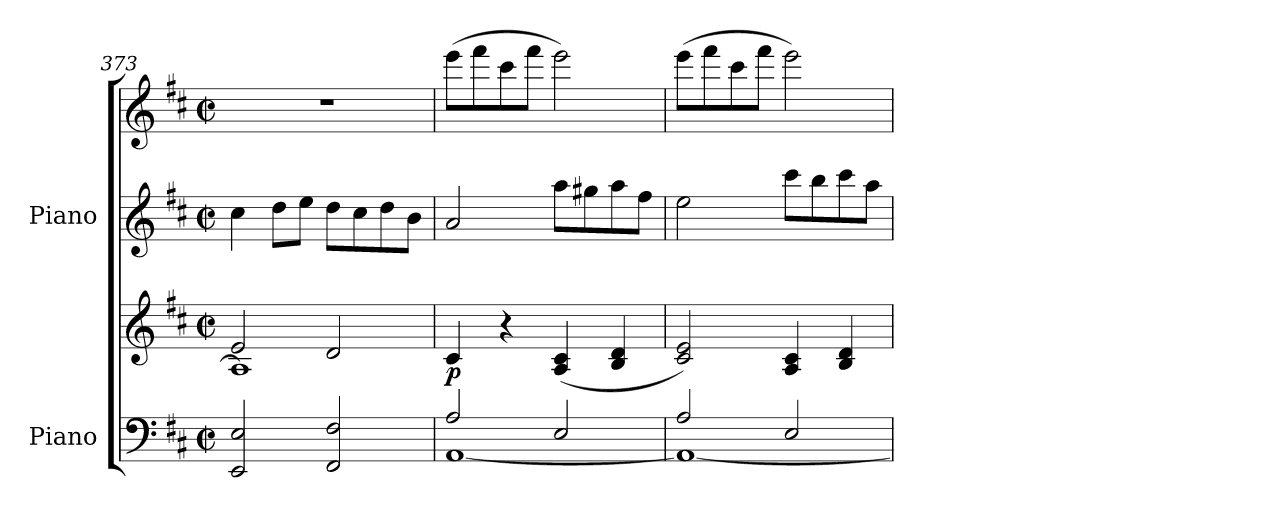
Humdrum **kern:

**kern	**kern	**dynam	**kern	**kern
*part2	*part2	*part2	*part1	*part1
*staff4	*staff3	*staff3/4	*staff2	*staff1
*I"Piano	*	*	*I"Piano	*
*I'Pno.	*	*	*I'Pno.	*
*clefF4	*clefG2	*	*clefG2	*clefG2
*k[f#c#]	*k[f#c#]	*	*k[f#c#]	*k[f#c#]
*M2/2	*M2/2	*	*M2/2	*M2/2
*met(c|)	*met(c|)	*	*met(c|)	*met(c|)
=373	=373	=373	=373	=373
*	*^	*	*	*
2EE/ 2E/	2e/	1A]	.	4cc#\	1r
.	.	.	.	8dd\L	.
.	.	.	.	8ee\J	.
2FF#/ 2F#/	2d/	.	.	8dd\L	.
.	.	.	.	8cc#\	.
.	.	.	.	8dd\	.
.	.	.	.	8b\J	.
*	*v	*v	*	*	*
!!LO:LB:g=z
=374	=374	=374	=374	=374
*^	*	*	*	*
!	!	!	!LO:DY:b	!	!
2A/	[1AA	4c#/	p	2a/	(>8eee\L
.	.	.	.	.	8fff#\
.	.	4r	.	.	8ccc#\
.	.	.	.	.	8fff#\J
2E/	.	(<4A/ 4c#/	.	8aa\L	2eee\)
.	.	.	.	8gg#X\	.
.	.	4B/ 4d/	.	8aa\	.
.	.	.	.	8ff#\J	.
=375	=375	=375	=375	=375	=375
2A/	1AA_	2c#/ 2e/)	.	2ee\	(>8eee\L
.	.	.	.	.	8fff#\
.	.	.	.	.	8ccc#\
.	.	.	.	.	8fff#\J
2E/	.	4A/ 4c#/	.	8ccc#\L	2eee\)
.	.	.	.	8bb\	.
.	.	4B/ 4d/	.	8ccc#\	.
.	.	.	.	8aa\J	.
*v	*v	*	*	*	*
=	=	=	=	=
*-	*-	*-	*-	*-
